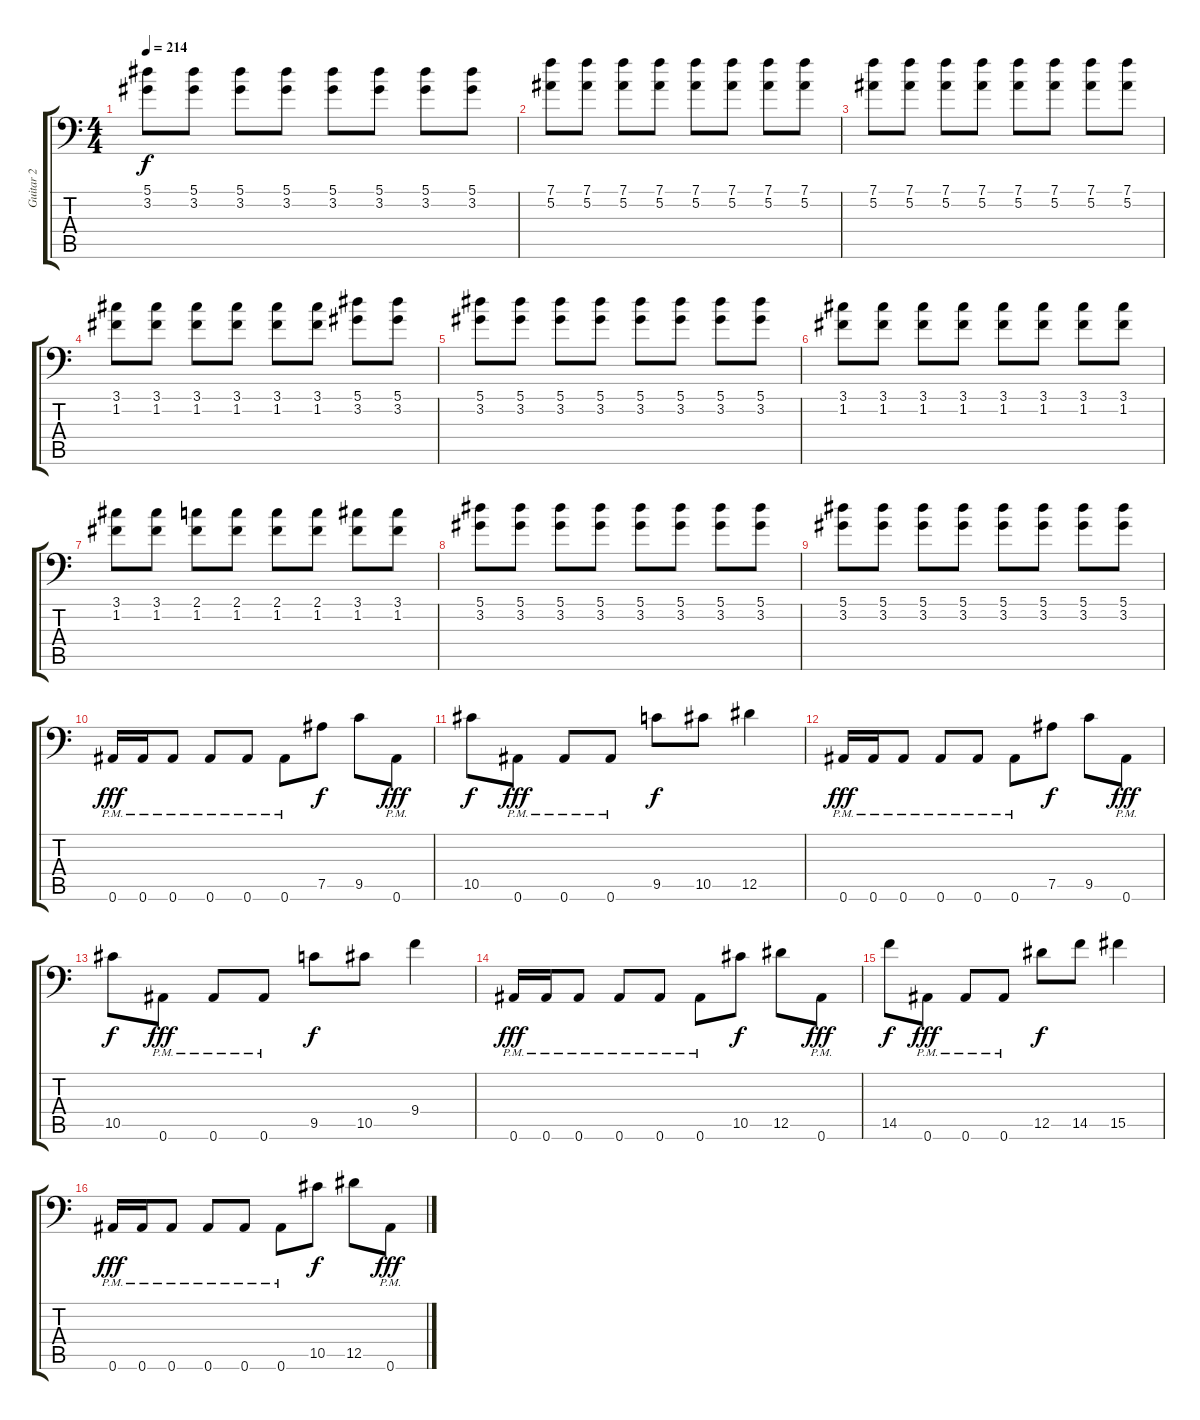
\track ("Guitar 2" "Guitar 2") {instrument distortionguitar}
\staff {score tabs}
\tuning (Bb3 F3 Db3 Ab2 Eb2 Bb1) {hide}
\ts (4 4)
\tempo 214
\clef f4
\ks c
(5.1 3.2).8{dy f} (5.1 3.2).8 (5.1 3.2).8 (5.1 3.2).8 (5.1 3.2).8 (5.1 3.2).8 (5.1 3.2).8 (5.1 3.2).8 |
(7.1 5.2).8 (7.1 5.2).8 (7.1 5.2).8 (7.1 5.2).8 (7.1 5.2).8 (7.1 5.2).8 (7.1 5.2).8 (7.1 5.2).8 |
(7.1 5.2).8 (7.1 5.2).8 (7.1 5.2).8 (7.1 5.2).8 (7.1 5.2).8 (7.1 5.2).8 (7.1 5.2).8 (7.1 5.2).8 |
(3.1 1.2).8 (3.1 1.2).8 (3.1 1.2).8 (3.1 1.2).8 (3.1 1.2).8 (3.1 1.2).8 (5.1 3.2).8 (5.1 3.2).8 |
(5.1 3.2).8 (5.1 3.2).8 (5.1 3.2).8 (5.1 3.2).8 (5.1 3.2).8 (5.1 3.2).8 (5.1 3.2).8 (5.1 3.2).8 |
(3.1 1.2).8 (3.1 1.2).8 (3.1 1.2).8 (3.1 1.2).8 (3.1 1.2).8 (3.1 1.2).8 (3.1 1.2).8 (3.1 1.2).8 |
(3.1 1.2).8 (3.1 1.2).8 (2.1 1.2).8 (2.1 1.2).8 (2.1 1.2).8 (2.1 1.2).8 (3.1 1.2).8 (3.1 1.2).8 |
(5.1 3.2).8 (5.1 3.2).8 (5.1 3.2).8 (5.1 3.2).8 (5.1 3.2).8 (5.1 3.2).8 (5.1 3.2).8 (5.1 3.2).8 |
(5.1 3.2).8 (5.1 3.2).8 (5.1 3.2).8 (5.1 3.2).8 (5.1 3.2).8 (5.1 3.2).8 (5.1 3.2).8 (5.1 3.2).8 |
0.6{pm}.16{dy fff} 0.6{pm}.16 0.6{pm}.8 0.6{pm}.8 0.6{pm}.8 0.6{pm}.8 7.5.8{dy f} 9.5.8 0.6{pm}.8{dy fff} |
10.5.8{dy f} 0.6{pm}.8{dy fff} 0.6{pm}.8 0.6{pm}.8 9.5.8{dy f} 10.5.8 12.5.4 |
0.6{pm}.16{dy fff} 0.6{pm}.16 0.6{pm}.8 0.6{pm}.8 0.6{pm}.8 0.6{pm}.8 7.5.8{dy f} 9.5.8 0.6{pm}.8{dy fff} |
10.5.8{dy f} 0.6{pm}.8{dy fff} 0.6{pm}.8 0.6{pm}.8 9.5.8{dy f} 10.5.8 9.4.4 |
0.6{pm}.16{dy fff} 0.6{pm}.16 0.6{pm}.8 0.6{pm}.8 0.6{pm}.8 0.6{pm}.8 10.5.8{dy f} 12.5.8 0.6{pm}.8{dy fff} |
14.5.8{dy f} 0.6{pm}.8{dy fff} 0.6{pm}.8 0.6{pm}.8 12.5.8{dy f} 14.5.8 15.5.4 |
0.6{pm}.16{dy fff} 0.6{pm}.16 0.6{pm}.8 0.6{pm}.8 0.6{pm}.8 0.6{pm}.8 10.5.8{dy f} 12.5.8 0.6{pm}.8{dy fff}
